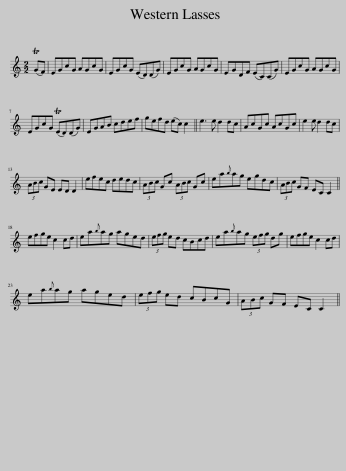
X:1
L:1/8
M:2/2
I:linebreak $
K:C
V:1 treble
V:1
 (TGF) | EGcG AGcG | EGcG (ED)(DG) | EGcG AGcG | EGDF (EC)(CG) | %5
 EGcG AGcG |$ EGcG (TED)(DG) | EGAB cdef | gefd (ec) c2 || e3 e d2 dc | %10
 AcGc AcGc | e2 e d2 dc |$ (3ABc GE ED D2 | efec dedc | (3ABc Gc (3ABc Gc | %15
 ea{b}ag egdc | (3ABc GF EC C2 ||$ efge c2 cd | ea{b}ag aged | (3efg ed cBcd | %20
 ea{b}ag (3efg dg | efge c2 cd |$ ea{b}ag aged | (3efg ed cBcG | (3ABc GF EC C2 || %25
